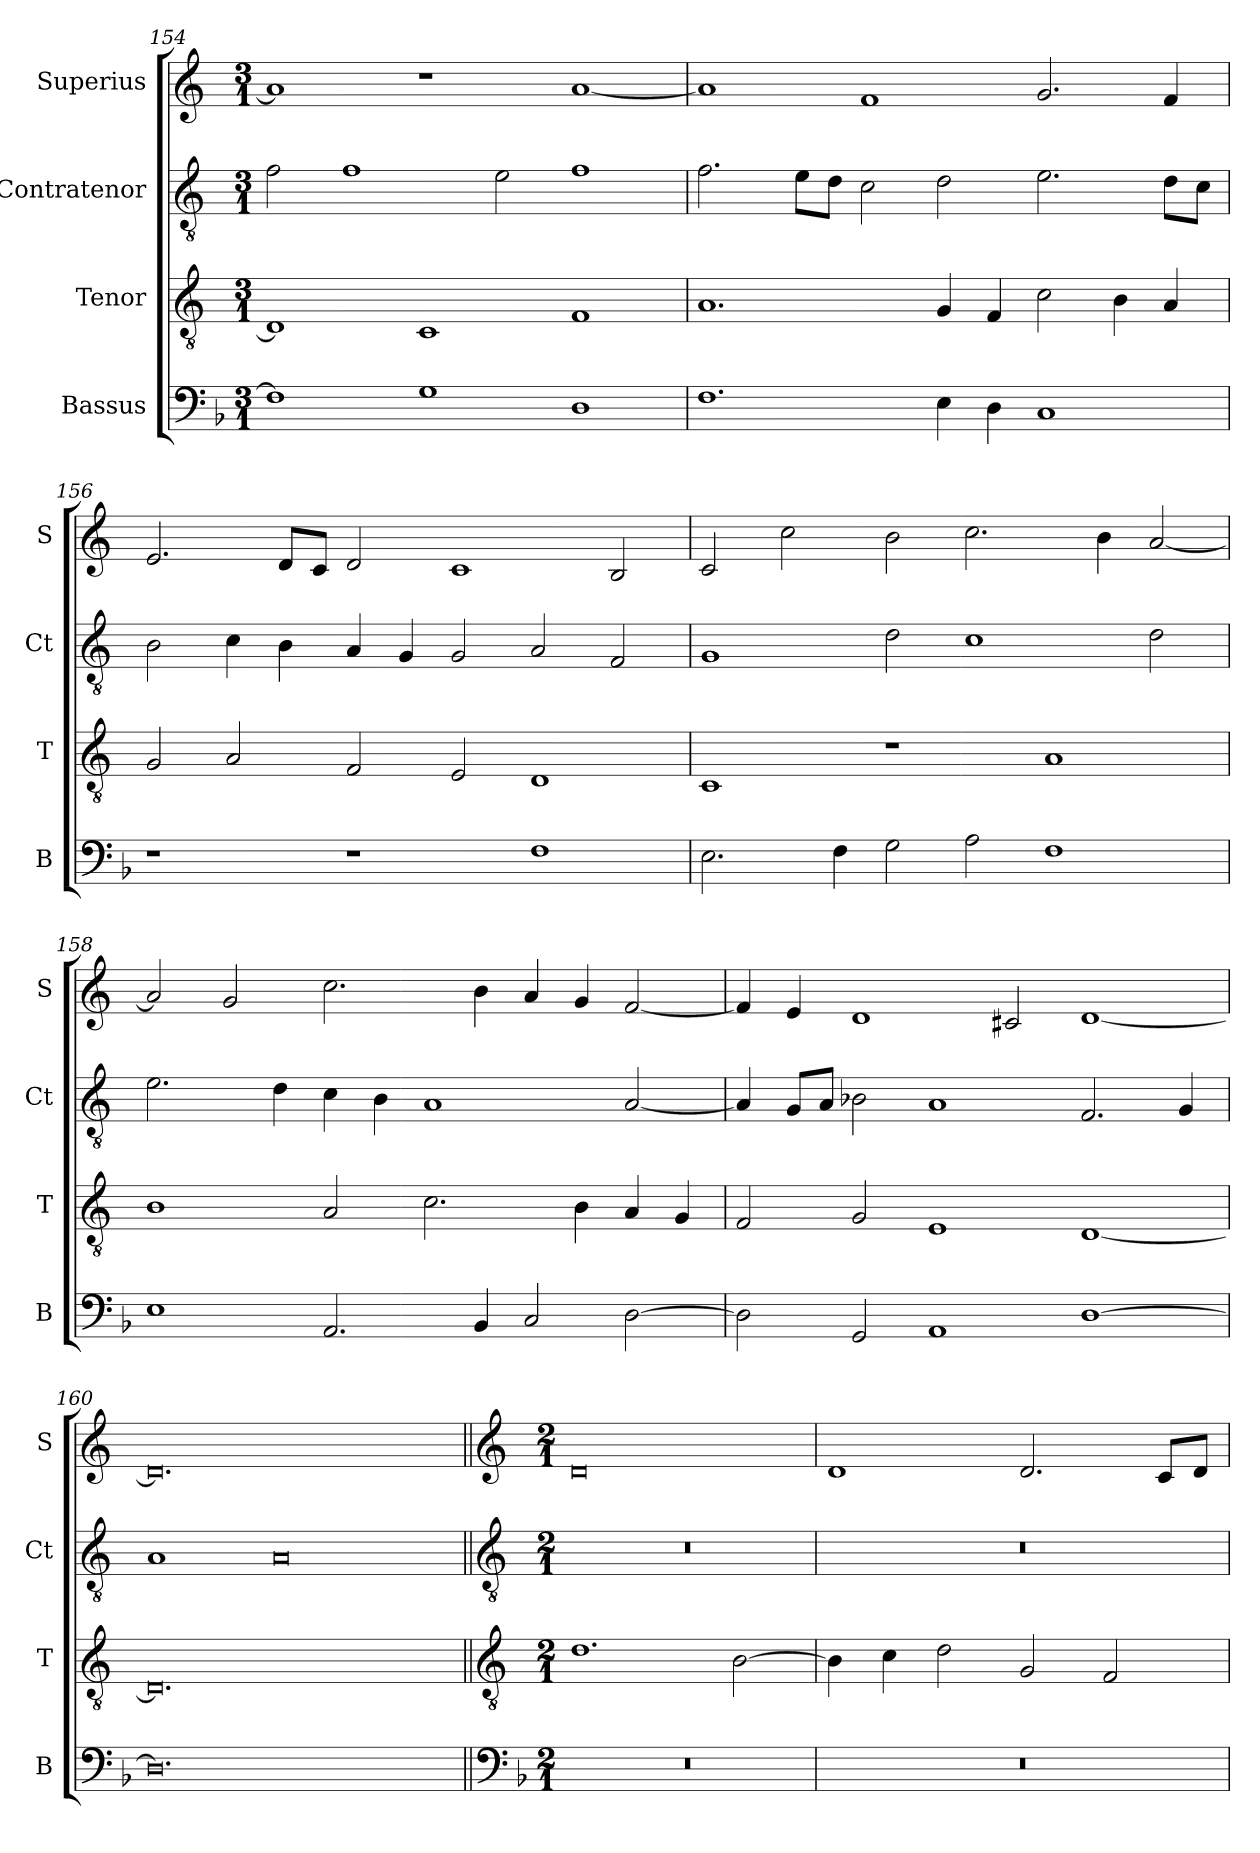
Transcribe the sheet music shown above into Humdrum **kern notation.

**kern	**kern	**kern	**kern
*part4	*part3	*part2	*part1
*staff4	*staff3	*staff2	*staff1
*I"Bassus	*I"Tenor	*I"Contratenor	*I"Superius
*I'B	*I'T	*I'Ct	*I'S
*clefF4	*clefGv2	*clefGv2	*clefG2
*k[b-]	*k[]	*k[]	*k[]
*M3/1	*M3/1	*M3/1	*M3/1
=154	=154	=154	=154
1F]	1D]	2f\	1a]
.	.	1f	.
1G	1C	.	1r
.	.	2e\	.
1D	1F	1f	[1a
=155	=155	=155	=155
1.F	1.A	2.f\	1a]
.	.	8e\L	.
.	.	8d\J	.
.	.	2c\	1f
4E\	4G/	2d\	.
4D\	4F/	.	.
1C	2c\	2.e\	2.g/
.	4B\	.	.
.	4A/	8d\L	4f/
.	.	8c\J	.
=156	=156	=156	=156
1r	2G/	2B\	2.e/
.	2A/	4c\	.
.	.	4B\	8d/L
.	.	.	8c/J
1r	2F/	4A/	2d/
.	.	4G/	.
.	2E/	2G/	1c
1F	1D	2A/	.
.	.	2F/	2B/
=157	=157	=157	=157
2.E\	1C	1G	2c/
.	.	.	2cc\
4F\	.	.	.
2G\	1r	2d\	2b\
2A\	.	1c	2.cc\
1F	1A	.	.
.	.	.	4b\
.	.	2d\	[2a/
=158	=158	=158	=158
1E	1B	2.e\	2a/]
.	.	.	2g/
.	.	4d\	.
2.AA/	2A/	4c\	2.cc\
.	.	4B\	.
.	2.c\	1A	.
4BB-/	.	.	4b\
2C/	.	.	4a/
.	4B\	.	4g/
[2D\	4A/	[2A/	[2f/
.	4G/	.	.
=159	=159	=159	=159
2D\]	2F/	4A/]	4f/]
.	.	8G/L	4e/
.	.	8A/J	.
2GG/	2G/	2B-X\	1d
1AA	1E	1A	.
.	.	.	2c#X/
[1D	[1D	2.F/	[1d
.	.	4G/	.
=160	=160	=160	=160
0.D]	0.D]	1A	0.d]
.	.	0A	.
!!LO:LB:g=z
=161||	=161||	=161||	=161||
*clefF4	*clefGv2	*clefGv2	*clefG2
*k[b-]	*k[]	*k[]	*k[]
*M2/1	*M2/1	*M2/1	*M2/1
0r	1.d	0r	0d
.	[2B\	.	.
=162	=162	=162	=162
0r	4B\]	0r	1d
.	4c\	.	.
.	2d\	.	.
.	2G/	.	2.d/
.	2F/	.	.
.	.	.	8c/L
.	.	.	8d/J
=	=	=	=
*-	*-	*-	*-
